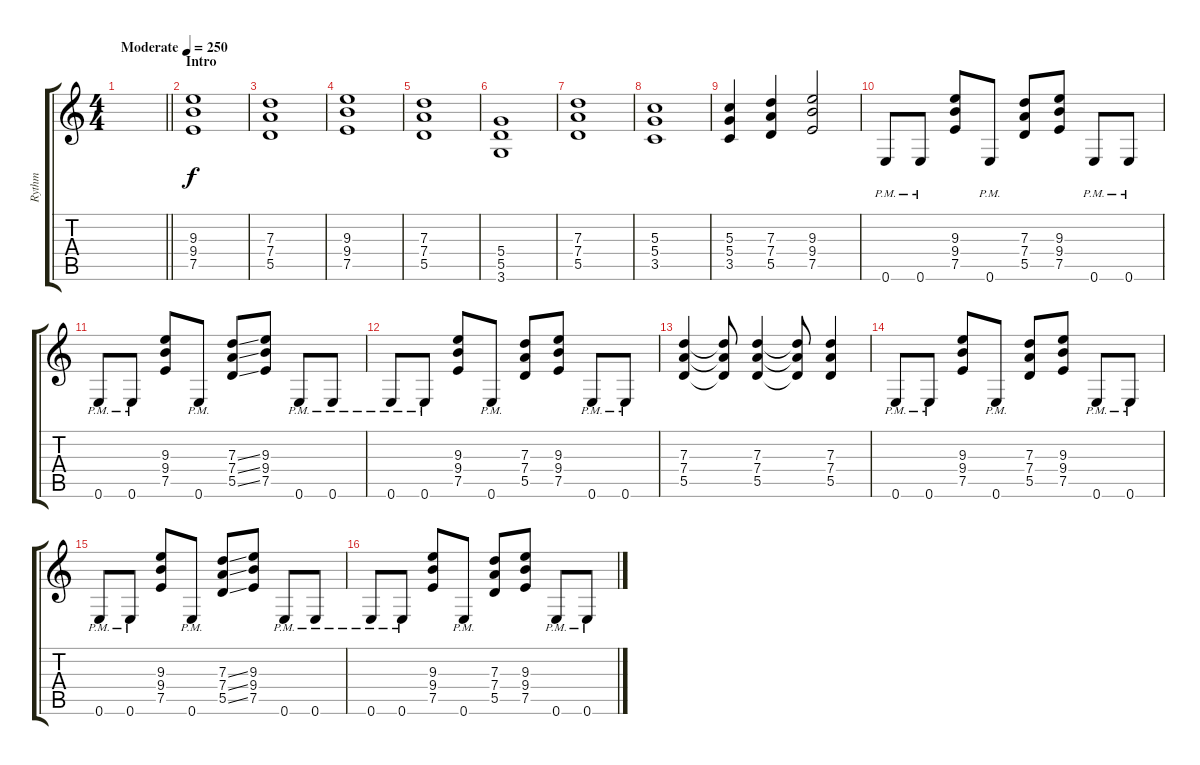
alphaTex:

\track ("Rythm" "Rythm") {instrument distortionguitar}
\staff {score tabs}
\tuning (E4 B3 G3 D3 A2 E2) {hide}
\ts (4 4)
\tempo (250 "Moderate")
\clef g2
\barLineRight lightlight
\ks c
|
\section ("" "Intro")
(9.3 9.4 7.5).1 |
(7.3 7.4 5.5).1 |
(9.3 9.4 7.5).1 |
(7.3 7.4 5.5).1 |
(5.4 5.5 3.6).1 |
(7.3 7.4 5.5).1 |
(5.3 5.4 3.5).1 |
(5.3 5.4 3.5).4 (7.3 7.4 5.5).4 (9.3 9.4 7.5).2 |
0.6{pm}.8 0.6{pm}.8 (9.3 9.4 7.5).8 0.6{pm}.8 (7.3 7.4 5.5).8 (9.3 9.4 7.5).8 0.6{pm}.8 0.6{pm}.8 |
0.6{pm}.8 0.6{pm}.8 (9.3 9.4 7.5).8 0.6{pm}.8 (7.3{ss} 7.4{ss} 5.5{ss}).8 (9.3 9.4 7.5).8 0.6{pm}.8 0.6{pm}.8 |
0.6{pm}.8 0.6{pm}.8 (9.3 9.4 7.5).8 0.6{pm}.8 (7.3 7.4 5.5).8 (9.3 9.4 7.5).8 0.6{pm}.8 0.6{pm}.8 |
(7.3 7.4 5.5).4 (7.3{t} 7.4{t} 5.5{t}).8 (7.3 7.4 5.5).4 (7.3{t} 7.4{t} 5.5{t}).8 (7.3 7.4 5.5).4 |
0.6{pm}.8 0.6{pm}.8 (9.3 9.4 7.5).8 0.6{pm}.8 (7.3 7.4 5.5).8 (9.3 9.4 7.5).8 0.6{pm}.8 0.6{pm}.8 |
0.6{pm}.8 0.6{pm}.8 (9.3 9.4 7.5).8 0.6{pm}.8 (7.3{ss} 7.4{ss} 5.5{ss}).8 (9.3 9.4 7.5).8 0.6{pm}.8 0.6{pm}.8 |
0.6{pm}.8 0.6{pm}.8 (9.3 9.4 7.5).8 0.6{pm}.8 (7.3 7.4 5.5).8 (9.3 9.4 7.5).8 0.6{pm}.8 0.6{pm}.8
